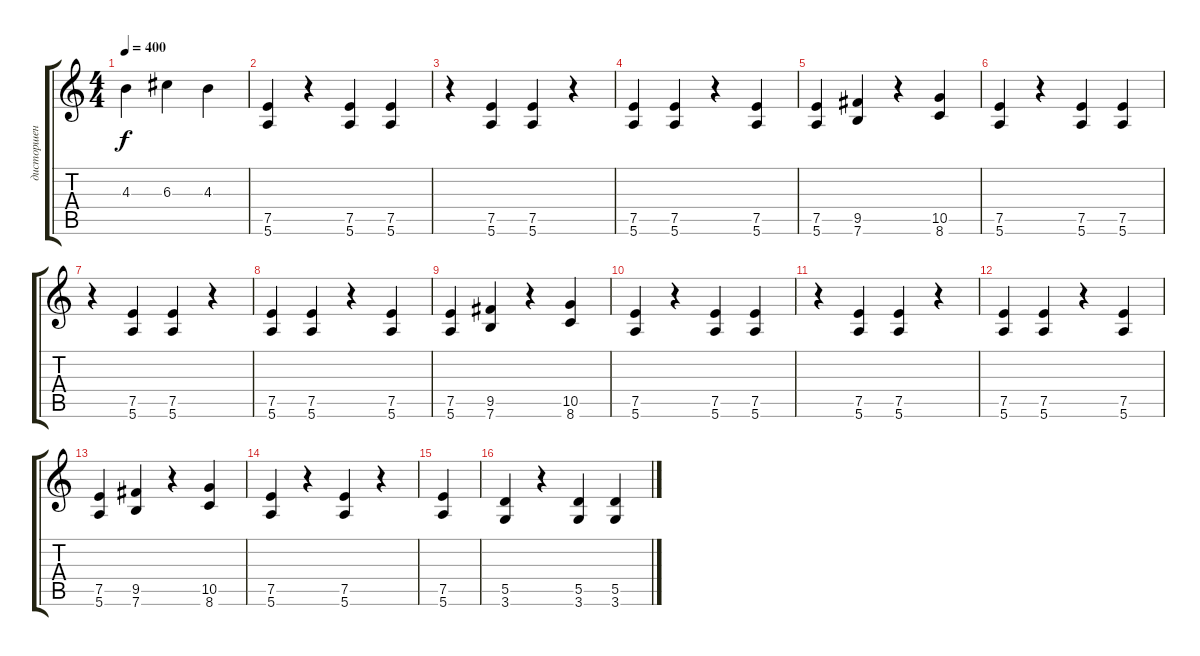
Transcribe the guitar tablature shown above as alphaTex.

\track ("дисторшен" "дисторшен") {instrument distortionguitar}
\staff {score tabs}
\tuning (E4 B3 G3 D3 A2 E2) {hide}
\ts (4 4)
\tempo 400
\clef g2
\ks c
4.3.4{dy f} 6.3.4 4.3.4 |
(7.5 5.6).4 r.4 (7.5 5.6).4 (7.5 5.6).4 |
r.4 (7.5 5.6).4 (7.5 5.6).4 r.4 |
(7.5 5.6).4 (7.5 5.6).4 r.4 (7.5 5.6).4 |
(7.5 5.6).4 (9.5 7.6).4 r.4 (10.5 8.6).4 |
(7.5 5.6).4 r.4 (7.5 5.6).4 (7.5 5.6).4 |
r.4 (7.5 5.6).4 (7.5 5.6).4 r.4 |
(7.5 5.6).4 (7.5 5.6).4 r.4 (7.5 5.6).4 |
(7.5 5.6).4 (9.5 7.6).4 r.4 (10.5 8.6).4 |
(7.5 5.6).4 r.4 (7.5 5.6).4 (7.5 5.6).4 |
r.4 (7.5 5.6).4 (7.5 5.6).4 r.4 |
(7.5 5.6).4 (7.5 5.6).4 r.4 (7.5 5.6).4 |
(7.5 5.6).4 (9.5 7.6).4 r.4 (10.5 8.6).4 |
(7.5 5.6).4 r.4 (7.5 5.6).4 r.4 |
(7.5 5.6).4 |
(5.5 3.6).4 r.4 (5.5 3.6).4 (5.5 3.6).4
